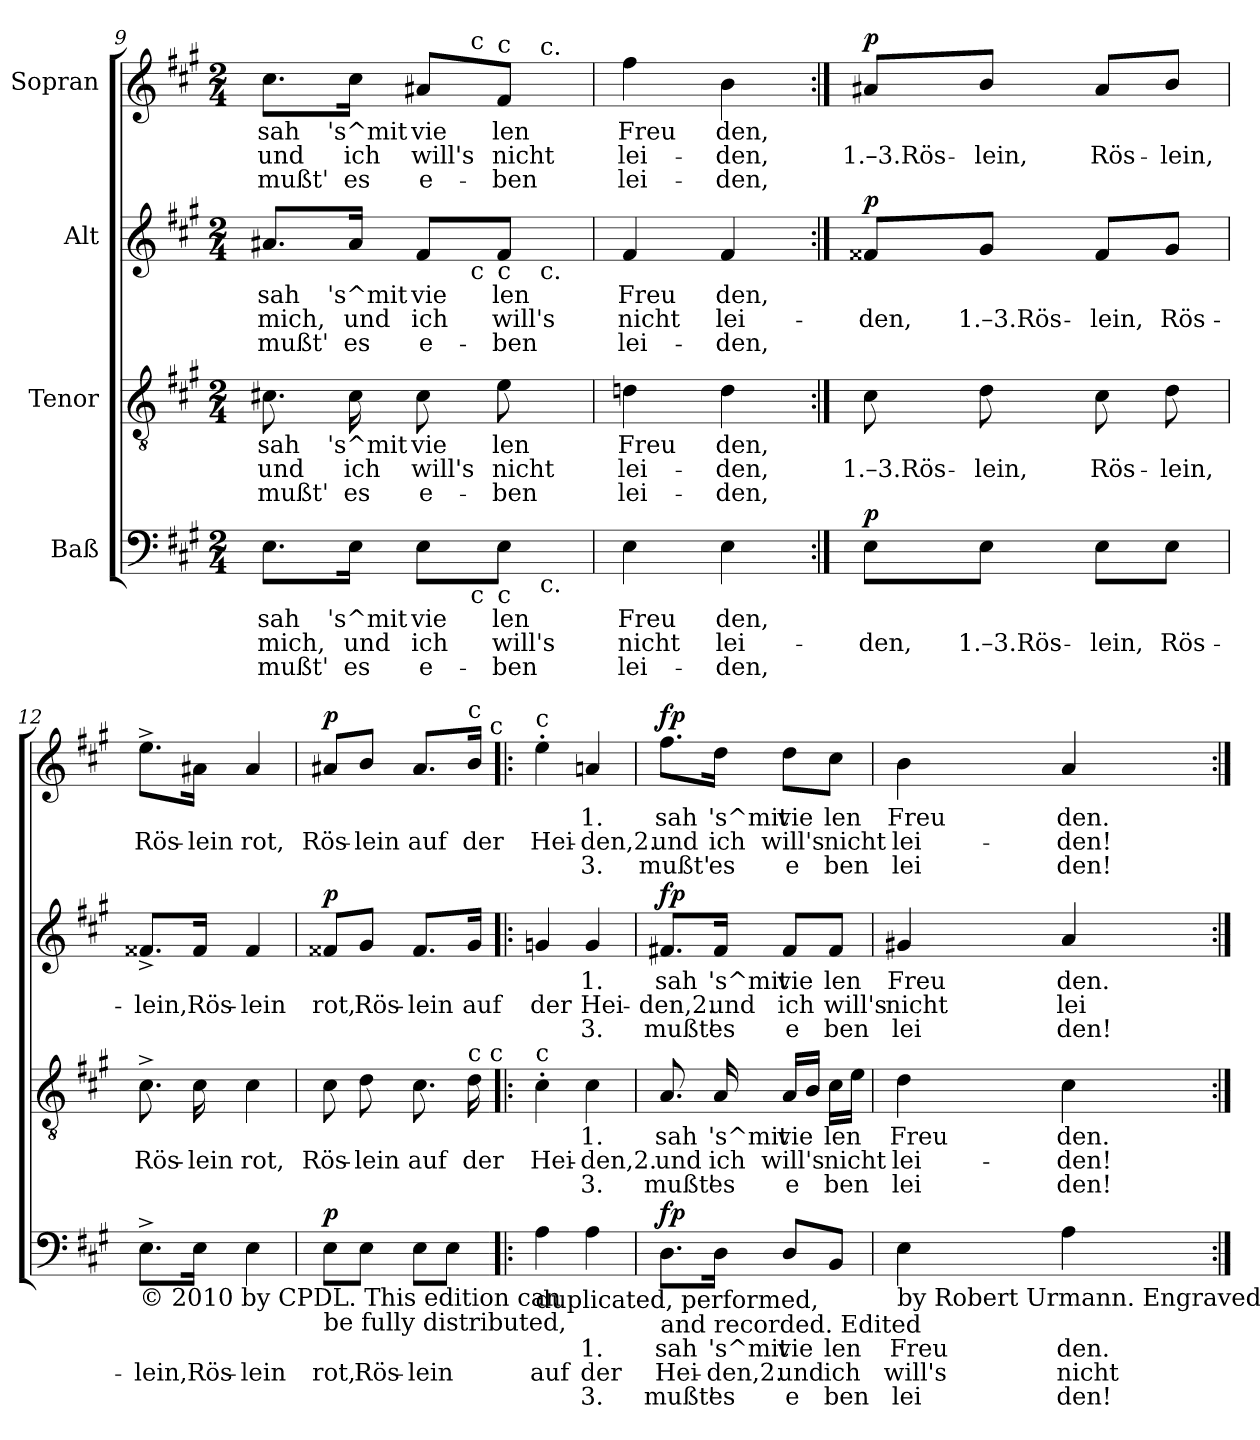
**kern	**text	**text	**text	**dynam	**kern	**text	**text	**text	**kern	**text	**text	**text	**dynam	**kern	**text	**text	**text	**dynam
*part4	*part4	*part4	*part4	*part4	*part3	*part3	*part3	*part3	*part2	*part2	*part2	*part2	*part2	*part1	*part1	*part1	*part1	*part1
*staff4	*staff4	*staff4	*staff4	*staff4	*staff3	*staff3	*staff3	*staff3	*staff2	*staff2	*staff2	*staff2	*staff2	*staff1	*staff1	*staff1	*staff1	*staff1
*I"Baß	*	*	*	*	*I"Tenor	*	*	*	*I"Alt	*	*	*	*	*I"Sopran	*	*	*	*
*clefF4	*	*	*	*	*clefGv2	*	*	*	*clefG2	*	*	*	*	*clefG2	*	*	*	*
*k[f#c#g#]	*	*	*	*	*k[f#c#g#]	*	*	*	*k[f#c#g#]	*	*	*	*	*k[f#c#g#]	*	*	*	*
*A:	*	*	*	*	*A:	*	*	*	*A:	*	*	*	*	*A:	*	*	*	*
*M2/4	*	*	*	*	*M2/4	*	*	*	*M2/4	*	*	*	*	*M2/4	*	*	*	*
=9	=9	=9	=9	=9	=9	=9	=9	=9	=9	=9	=9	=9	=9	=9	=9	=9	=9	=9
!	!LO:LY:a:rj	!LO:LY:a:rj	!LO:LY:a:rj	!	!	!LO:LY:b:rj	!LO:LY:b:rj	!LO:LY:b:rj	!	!LO:LY:a:rj	!LO:LY:a:rj	!LO:LY:a:rj	!	!	!LO:LY:b:rj	!LO:LY:b:rj	!LO:LY:b:rj	!
*^	*	*	*	*	*	*	*	*	*^	*	*	*	*	*^	*	*	*	*
*	*^	*	*	*	*	*	*	*	*	*	*^	*	*	*	*	*	*^	*	*	*	*
8.E\L	4ryy	4..ryy	sah	mich,	mußt'	.	8.c#X\	sah	und	mußt'	8.a#X/L	4ryy	4..ryy	sah	mich,	mußt'	.	8.cc#\L	4ryy	4..ryy	sah	und	mußt'	.
!	!	!	!LO:LY:a:rj	!LO:LY:a:rj	!LO:LY:a:rj	!	!	!LO:LY:b:rj	!LO:LY:b:rj	!LO:LY:b:rj	!	!	!	!LO:LY:a:rj	!LO:LY:a:rj	!LO:LY:a:rj	!	!	!	!	!LO:LY:b:rj	!LO:LY:b:rj	!LO:LY:b:rj	!
16E\Jk	.	.	's^mit	und	es	.	16c#\	's^mit	ich	es	16a#/Jk	.	.	's^mit	und	es	.	16cc#\Jk	.	.	's^mit	ich	es	.
!	!	!	!LO:LY:a:rj	!LO:LY:a:rj	!LO:LY:a:rj	!	!	!LO:LY:b:rj	!LO:LY:b:rj	!LO:LY:b:rj	!	!	!	!LO:LY:a:rj	!LO:LY:a:rj	!LO:LY:a:rj	!	!	!	!	!LO:LY:b:rj	!LO:LY:b:rj	!LO:LY:b:rj	!
8E\L	16.ryy	.	vie	ich	e-	.	8c#\	vie	will's	e-	8f#/L	16.ryy	.	vie	ich	e-	.	8a#X/L	16.ryy	.	vie	will's	e-	.
!	!	!	!	!	!	!	!	!	!	!	!	!	!	!	!	!	!	!	!LO:TX:a:t=c	!	!	!	!	!
!	!	!	!	!	!	!	!	!	!	!	!	!LO:TX:b:t=c	!	!	!	!	!	!	!	!	!	!	!	!
!	!LO:TX:b:t=c	!	!	!	!	!	!	!	!	!	!	!	!	!	!	!	!	!	!	!	!	!	!	!
.	8ryy	.	.	.	.	.	.	.	.	.	.	8ryy	.	.	.	.	.	.	8ryy	.	.	.	.	.
!	!	!	!	!	!	!	!	!	!	!	!	!	!	!	!	!	!	!LO:TX:a:t=c	!	!	!	!	!	!
!	!	!	!	!	!	!	!	!	!	!	!LO:TX:b:t=c	!	!	!	!	!	!	!	!	!	!	!	!	!
!LO:TX:b:t=c	!	!	!	!	!	!	!	!	!	!	!	!	!	!	!	!	!	!	!	!	!	!	!	!
!	!	!	!LO:LY:a:rj	!LO:LY:a:rj	!LO:LY:a:rj	!	!	!LO:LY:b:rj	!LO:LY:b:rj	!LO:LY:b:rj	!	!	!	!LO:LY:a:rj	!LO:LY:a:rj	!LO:LY:a:rj	!	!	!	!	!LO:LY:b:rj	!LO:LY:b:rj	!LO:LY:b:rj	!
8E\J	.	.	len	will's	-ben	.	8e\	len	nicht	-ben	8f#/J	.	.	len	will's	-ben	.	8f#/J	.	.	len	nicht	-ben	.
!	!	!	!	!	!	!	!	!	!	!	!	!	!	!	!	!	!	!	!	!LO:TX:a:t=c.	!	!	!	!
!	!	!	!	!	!	!	!	!	!	!	!	!	!LO:TX:b:t=c.	!	!	!	!	!	!	!	!	!	!	!
!	!	!LO:TX:b:t=c.	!	!	!	!	!	!	!	!	!	!	!	!	!	!	!	!	!	!	!	!	!	!
.	.	16ryy	.	.	.	.	.	.	.	.	.	.	16ryy	.	.	.	.	.	.	16ryy	.	.	.	.
.	32ryy	.	.	.	.	.	.	.	.	.	.	32ryy	.	.	.	.	.	.	32ryy	.	.	.	.	.
=10	=10	=10	=10	=10	=10	=10	=10	=10	=10	=10	=10	=10	=10	=10	=10	=10	=10	=10	=10	=10	=10	=10	=10	=10
!	!	!	!LO:LY:a:rj	!LO:LY:a:rj	!LO:LY:a:rj	!	!	!LO:LY:b:rj	!LO:LY:b:rj	!LO:LY:b:rj	!	!	!	!LO:LY:a:rj	!LO:LY:a:rj	!LO:LY:a:rj	!	!	!	!	!LO:LY:b:rj	!LO:LY:b:rj	!LO:LY:b:rj	!
*	*	*	*	*	*	*	*	*	*	*	*v	*v	*v	*	*	*	*	*	*	*	*	*	*	*
*v	*v	*v	*	*	*	*	*	*	*	*	*	*	*	*	*	*v	*v	*v	*	*	*	*
4E\	Freu	nicht	lei-	.	4dn\	Freu	lei-	lei-	4f#/	Freu	nicht	lei-	.	4ff#\	Freu	lei-	lei-	.
!	!LO:LY:a:rj	!LO:LY:a:rj	!LO:LY:a:rj	!	!	!LO:LY:b:rj	!LO:LY:b:rj	!LO:LY:b:rj	!	!LO:LY:a:rj	!LO:LY:a:rj	!LO:LY:a:rj	!	!	!LO:LY:b:rj	!LO:LY:b:rj	!LO:LY:b:rj	!
4E\	den,	lei-	-den,	.	4d\	den,	-den,	-den,	4f#/	den,	lei-	-den,	.	4b\	den,	-den,	-den,	.
!!LO:PB:g=z
=11:|!	=11:|!	=11:|!	=11:|!	=11:|!	=11:|!	=11:|!	=11:|!	=11:|!	=11:|!	=11:|!	=11:|!	=11:|!	=11:|!	=11:|!	=11:|!	=11:|!	=11:|!	=11:|!
!	!	!LO:LY:a:rj	!	!LO:DY:b	!	!	!LO:LY:b:rj	!	!	!	!LO:LY:a:rj	!	!LO:DY:b	!	!	!LO:LY:b:rj	!	!LO:DY:a
8E\L	.	-den,	.	p	8c#\	.	1.–3.Rös-	.	8f##X/L	.	-den,	.	p	8a#X/L	.	1.–3.Rös-	.	p
!	!	!LO:LY:a:rj	!	!	!	!	!LO:LY:b:rj	!	!	!	!LO:LY:a:rj	!	!	!	!	!LO:LY:b:rj	!	!
8E\J	.	1.–3.Rös-	.	.	8d\	.	-lein,	.	8g#/J	.	1.–3.Rös-	.	.	8b/J	.	-lein,	.	.
!	!	!LO:LY:a:rj	!	!	!	!	!LO:LY:b:rj	!	!	!	!LO:LY:a:rj	!	!	!	!	!LO:LY:b:rj	!	!
8E\L	.	-lein,	.	.	8c#\	.	Rös-	.	8f##/L	.	-lein,	.	.	8a#/L	.	Rös-	.	.
!	!	!LO:LY:a:rj	!	!	!	!	!LO:LY:b:rj	!	!	!	!LO:LY:a:rj	!	!	!	!	!LO:LY:b:rj	!	!
8E\J	.	Rös-	.	.	8d\	.	-lein,	.	8g#/J	.	Rös-	.	.	8b/J	.	-lein,	.	.
=12	=12	=12	=12	=12	=12	=12	=12	=12	=12	=12	=12	=12	=12	=12	=12	=12	=12	=12
!LO:TX:b:t=© 2010 by CPDL. This edition can	!	!	!	!	!	!	!	!	!	!	!	!	!	!	!	!	!	!
!	!	!LO:LY:a:rj	!	!	!	!	!LO:LY:b:rj	!	!	!	!LO:LY:a:rj	!	!	!	!	!LO:LY:b:rj	!	!
8.E^>\L	.	-lein,	.	.	8.c#^>\	.	Rös-	.	8.f##X^</L	.	-lein,	.	.	8.ee^>\L	.	Rös-	.	.
!	!	!LO:LY:a:rj	!	!	!	!	!LO:LY:b:rj	!	!	!	!LO:LY:a:rj	!	!	!	!	!LO:LY:b:rj	!	!
16E\Jk	.	Rös-	.	.	16c#\	.	-lein	.	16f##/Jk	.	Rös-	.	.	16a#X\Jk	.	-lein	.	.
!	!	!LO:LY:a:rj	!	!	!	!	!LO:LY:b:rj	!	!	!	!LO:LY:a:rj	!	!	!	!	!LO:LY:b:rj	!	!
4E\	.	-lein	.	.	4c#\	.	rot,	.	4f##/	.	-lein	.	.	4a#/	.	rot,	.	.
=13	=13	=13	=13	=13	=13	=13	=13	=13	=13	=13	=13	=13	=13	=13	=13	=13	=13	=13
!LO:TX:b:t=be fully distributed,	!	!	!	!	!	!	!	!	!	!	!	!	!	!	!	!	!	!
!	!	!LO:LY:a:rj	!	!LO:DY:b	!	!	!LO:LY:b:rj	!	!	!	!LO:LY:a:rj	!	!LO:DY:b	!	!	!LO:LY:b:rj	!	!LO:DY:a
8E\L	.	rot,	.	p	8c#\	.	Rös-	.	8f##X/L	.	rot,	.	p	8a#X/L	.	Rös-	.	p
!	!	!LO:LY:a:rj	!	!	!	!	!LO:LY:b:rj	!	!	!	!LO:LY:a:rj	!	!	!	!	!LO:LY:b:rj	!	!
8E\J	.	Rös-	.	.	8d\	.	-lein	.	8g#/J	.	Rös-	.	.	8b/J	.	-lein	.	.
!	!	!LO:LY:a:rj	!	!	!	!	!LO:LY:b:rj	!	!	!	!LO:LY:a:rj	!	!	!	!	!LO:LY:b:rj	!	!
8E\L	.	-lein	.	.	8.c#\	.	auf	.	8.f##/L	.	-lein	.	.	8.a#/L	.	auf	.	.
8E\J	.	.	.	.	.	.	.	.	.	.	.	.	.	.	.	.	.	.
!	!	!	!	!	!	!	!	!	!	!	!	!	!	!LO:TX:a:t=c	!	!	!	!
!	!	!	!	!	!LO:TX:a:t=c	!	!	!	!	!	!	!	!	!	!	!	!	!
!	!	!	!	!	!	!	!LO:LY:b:rj	!	!	!	!LO:LY:a:rj	!	!	!	!	!LO:LY:b:rj	!	!
.	.	.	.	.	16d\	.	der	.	16g#/Jk	.	auf	.	.	16b/Jk	.	der	.	.
!	!	!	!	!	!	!	!	!	!	!	!	!	!	!LO:TX:a:t=c	!	!	!	!
!	!	!	!	!	!LO:TX:a:t=c	!	!	!	!	!	!	!	!	!	!	!	!	!
=14!|:	=14!|:	=14!|:	=14!|:	=14!|:	=14!|:	=14!|:	=14!|:	=14!|:	=14!|:	=14!|:	=14!|:	=14!|:	=14!|:	=14!|:	=14!|:	=14!|:	=14!|:	=14!|:
!	!	!	!	!	!	!	!	!	!	!	!	!	!	!LO:TX:a:t=c	!	!	!	!
!	!	!	!	!	!LO:TX:a:t=c	!	!	!	!	!	!	!	!	!	!	!	!	!
!LO:TX:b:t=duplicated, performed,	!	!	!	!	!	!	!	!	!	!	!	!	!	!	!	!	!	!
!	!	!LO:LY:a:rj	!	!	!	!	!LO:LY:b:rj	!	!	!	!LO:LY:a:rj	!	!	!	!	!LO:LY:b:rj	!	!
4A\	.	auf	.	.	4c#'>\	.	Hei-	.	4gn/	.	der	.	.	4ee'>\	.	Hei-	.	.
!	!LO:LY:a:rj	!LO:LY:a:rj	!LO:LY:a:rj	!	!	!LO:LY:b:rj	!LO:LY:b:rj	!LO:LY:b:rj	!	!LO:LY:a:rj	!LO:LY:a:rj	!LO:LY:a:rj	!	!	!LO:LY:b:rj	!LO:LY:b:rj	!LO:LY:b:rj	!
4A\	1.	der	3.	.	4c#\	1.	-den,2.	3.	4g/	1.	Hei-	3.	.	4an/	1.	-den,2.	3.	.
=15	=15	=15	=15	=15	=15	=15	=15	=15	=15	=15	=15	=15	=15	=15	=15	=15	=15	=15
!LO:TX:b:t=and recorded. Edited	!	!	!	!	!	!	!	!	!	!	!	!	!	!	!	!	!	!
!	!LO:LY:a:rj	!LO:LY:a:rj	!LO:LY:a:rj	!LO:DY:b	!	!LO:LY:b:rj	!LO:LY:b:rj	!LO:LY:b:rj	!	!LO:LY:a:rj	!LO:LY:a:rj	!LO:LY:a:rj	!LO:DY:b	!	!LO:LY:b:rj	!LO:LY:b:rj	!LO:LY:b:rj	!LO:DY:a
8.D\L	sah	Hei-	mußt'	fp	8.A/	sah	und	mußt'	8.f#X/L	sah	-den,2.	mußt'	fp	8.ff#\L	sah	und	mußt'	fp
!	!LO:LY:a:rj	!LO:LY:a:rj	!LO:LY:a:rj	!	!	!LO:LY:b:rj	!LO:LY:b:rj	!LO:LY:b:rj	!	!LO:LY:a:rj	!LO:LY:a:rj	!LO:LY:a:rj	!	!	!LO:LY:b:rj	!LO:LY:b:rj	!LO:LY:b:rj	!
16D\Jk	's^mit	-den,2.	es	.	16A/	's^mit	ich	es	16f#/Jk	's^mit	und	es	.	16dd\Jk	's^mit	ich	es	.
!	!LO:LY:a:rj	!LO:LY:a:rj	!LO:LY:a:rj	!	!	!LO:LY:b:rj	!LO:LY:b:rj	!LO:LY:b:rj	!	!LO:LY:a:rj	!LO:LY:a:rj	!LO:LY:a:rj	!	!	!LO:LY:b:rj	!LO:LY:b:rj	!LO:LY:b:rj	!
8D/L	vie	und	e	.	16A/LL	vie	will's	e	8f#/L	vie	ich	e	.	8dd\L	vie	will's	e	.
.	.	.	.	.	16B/JJ	.	.	.	.	.	.	.	.	.	.	.	.	.
!	!LO:LY:a:rj	!LO:LY:a:rj	!LO:LY:a:rj	!	!	!LO:LY:b:rj	!LO:LY:b:rj	!LO:LY:b:rj	!	!LO:LY:a:rj	!LO:LY:a:rj	!LO:LY:a:rj	!	!	!LO:LY:b:rj	!LO:LY:b:rj	!LO:LY:b:rj	!
8BB/J	len	ich	ben	.	16c#\LL	len	nicht	ben	8f#/J	len	will's	ben	.	8cc#\J	len	nicht	ben	.
.	.	.	.	.	16e\JJ	.	.	.	.	.	.	.	.	.	.	.	.	.
=16	=16	=16	=16	=16	=16	=16	=16	=16	=16	=16	=16	=16	=16	=16	=16	=16	=16	=16
!LO:TX:b:t=by Robert Urmann. Engraved	!	!	!	!	!	!	!	!	!	!	!	!	!	!	!	!	!	!
!	!LO:LY:a:rj	!LO:LY:a:rj	!LO:LY:a:rj	!	!	!LO:LY:b:rj	!LO:LY:b:rj	!LO:LY:b:rj	!	!LO:LY:a:rj	!LO:LY:a:rj	!LO:LY:a:rj	!	!	!LO:LY:b:rj	!LO:LY:b:rj	!LO:LY:b:rj	!
4E\	Freu	will's	lei	.	4d\	Freu	lei-	lei	4g#X/	Freu	nicht	lei	.	4b\	Freu	lei-	lei	.
!	!LO:LY:a:rj	!LO:LY:a:rj	!LO:LY:a:rj	!	!	!LO:LY:b:rj	!LO:LY:b:rj	!LO:LY:b:rj	!	!LO:LY:a:rj	!LO:LY:a:rj	!LO:LY:a:rj	!	!	!LO:LY:b:rj	!LO:LY:b:rj	!LO:LY:b:rj	!
4A\	den.	nicht	den!	.	4c#\	den.	-den!	den!	4a/	den.	lei-	den!	.	4a/	den.	-den!	den!	.
=:|!	=:|!	=:|!	=:|!	=:|!	=:|!	=:|!	=:|!	=:|!	=:|!	=:|!	=:|!	=:|!	=:|!	=:|!	=:|!	=:|!	=:|!	=:|!
*-	*-	*-	*-	*-	*-	*-	*-	*-	*-	*-	*-	*-	*-	*-	*-	*-	*-	*-
